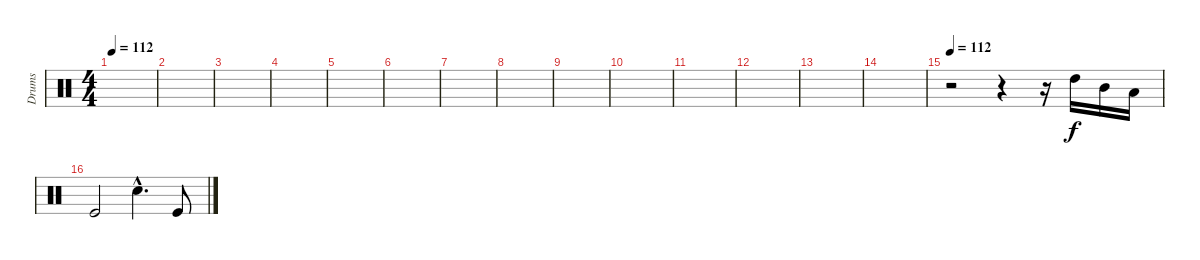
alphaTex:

\track ("Drums" "Drums") {instrument percussion}
\staff {score}
\articulation defaults
\ts (4 4)
\tempo 112
\clef neutral
\ks c
|
|
|
|
|
|
|
|
|
|
|
|
|
|
\tempo 112
r.2 r.4 r.16 "High Tom (hit)".16 "Mid Tom (hit)".16 "Low Tom (hit)".16 |
"Kick (hit)".2 "Snare (hit) 2"{hac}.4{d} "Kick (hit)".8
